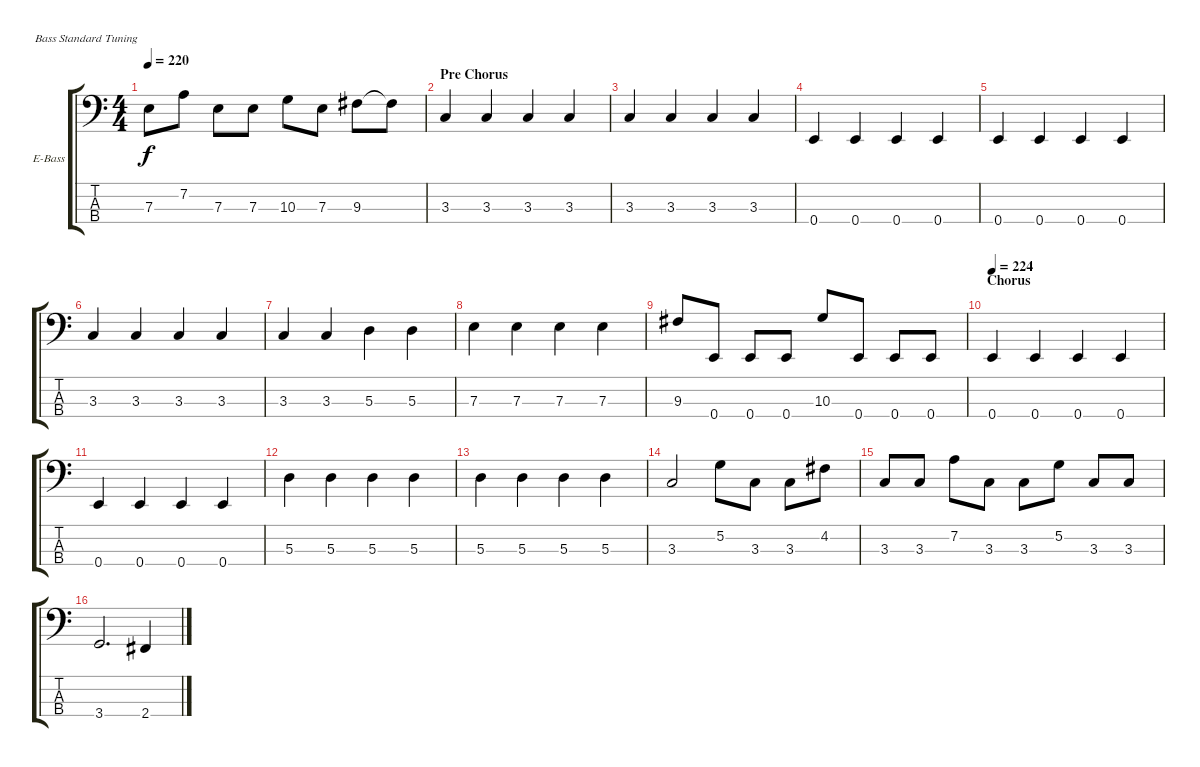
\bracketExtendMode groupsimilarinstruments
\firstSystemTrackNameOrientation horizontal
\otherSystemsTrackNameOrientation horizontal
\track ("Electric Bass" "E-Bass") {instrument electricbassfinger}
\staff {score tabs}
\tuning (G2 D2 A1 E1)
\ts (4 4)
\tempo 220
\clef f4
\ks c
7.3.8{dy f} 7.2.8 7.3.8 7.3.8 10.3.8 7.3.8 9.3.8 9.3{t}.8 |
\section ("" "Pre Chorus")
3.3.4 3.3.4 3.3.4 3.3.4 |
3.3.4 3.3.4 3.3.4 3.3.4 |
0.4.4 0.4.4 0.4.4 0.4.4 |
0.4.4 0.4.4 0.4.4 0.4.4 |
3.3.4 3.3.4 3.3.4 3.3.4 |
3.3.4 3.3.4 5.3.4 5.3.4 |
7.3.4 7.3.4 7.3.4 7.3.4 |
9.3.8 0.4.8 0.4.8 0.4.8 10.3.8 0.4.8 0.4.8 0.4.8 |
\section ("" "Chorus")
\tempo (224 0.00625)
0.4.4 0.4.4 0.4.4 0.4.4 |
0.4.4 0.4.4 0.4.4 0.4.4 |
5.3.4 5.3.4 5.3.4 5.3.4 |
5.3.4 5.3.4 5.3.4 5.3.4 |
3.3.2 5.2.8 3.3.8 3.3.8 4.2.8 |
3.3.8 3.3.8 7.2.8 3.3.8 3.3.8 5.2.8 3.3.8 3.3.8 |
3.4.2{d} 2.4.4
